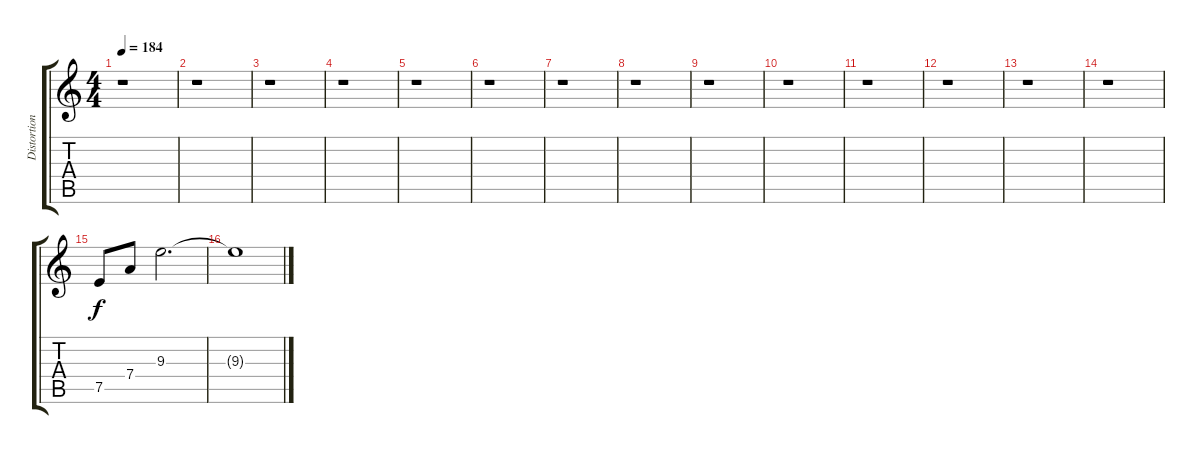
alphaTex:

\track ("Distortion Guitar" "Distortion") {instrument distortionguitar}
\staff {score tabs}
\tuning (E4 B3 G3 D3 A2 E2) {hide}
\ts (4 4)
\tempo 184
\clef g2
\ks c
r.1{dy f} |
r.1 |
r.1 |
r.1 |
r.1 |
r.1 |
r.1 |
r.1 |
r.1 |
r.1 |
r.1 |
r.1 |
r.1 |
r.1 |
7.5.8 7.4.8 9.3.2{d} |
9.3{t}.1
